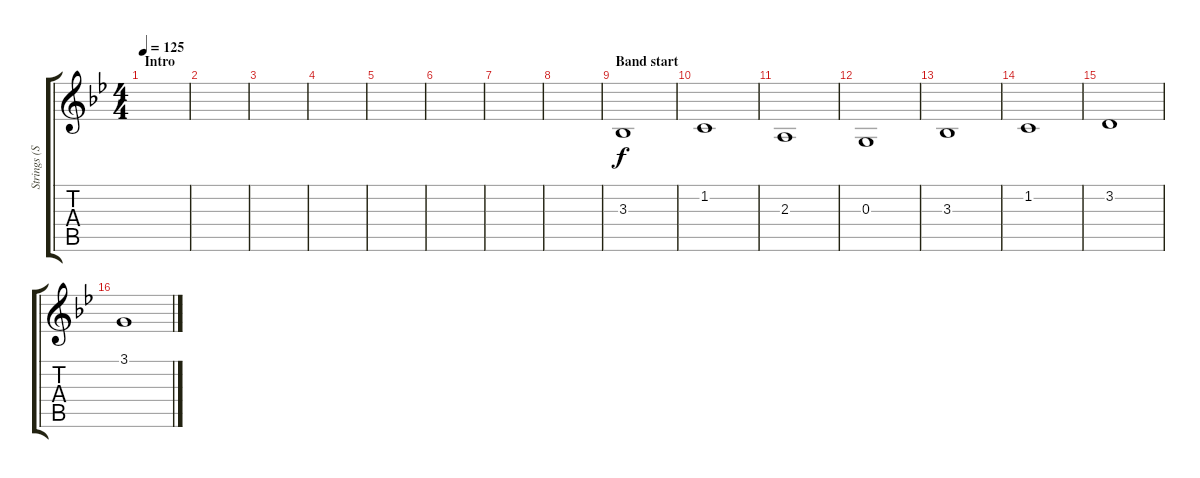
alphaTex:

\track ("Strings (Staff 1)" "Strings (S") {instrument acousticgrandpiano}
\staff {score tabs}
\tuning (E4 B3 G3 D3 A2 E2) {hide}
\ts (4 4)
\section ("" "Intro")
\tempo 125
\clef g2
\ks gminor
|
|
|
|
|
|
|
|
\section ("" "Band start")
3.3.1 |
1.2.1 |
2.3.1 |
0.3.1 |
3.3.1 |
1.2.1 |
3.2.1 |
3.1.1
